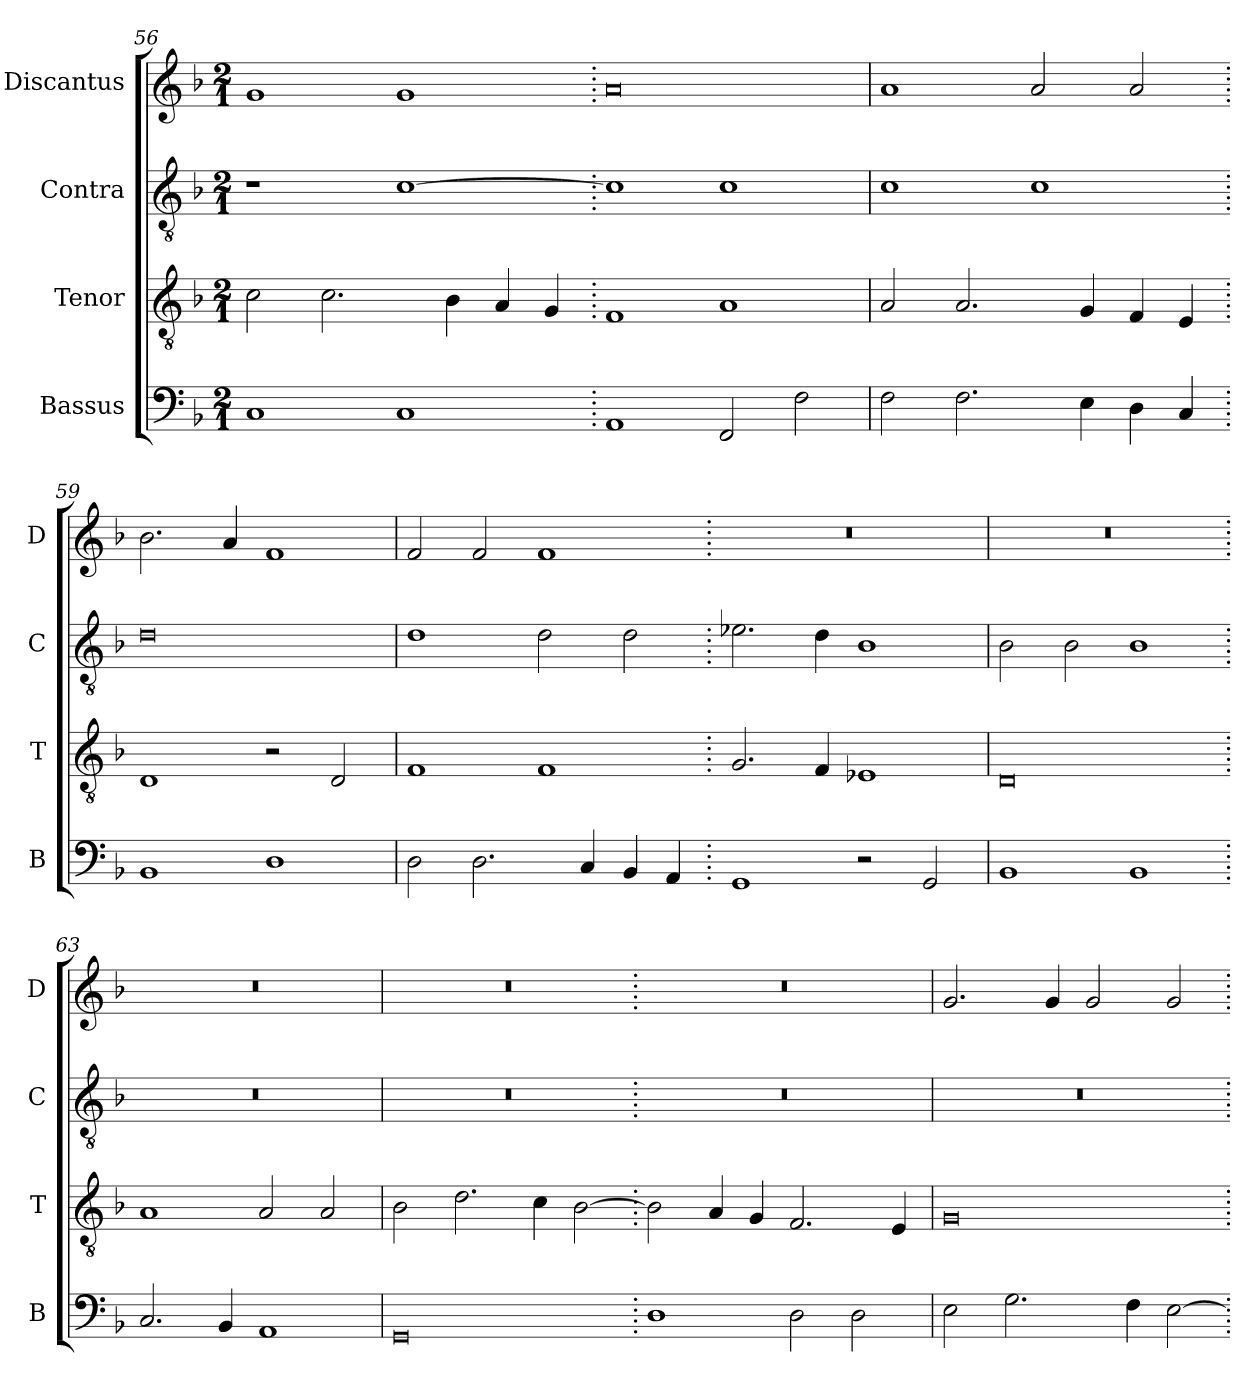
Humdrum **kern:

**kern	**kern	**kern	**kern
*part4	*part3	*part2	*part1
*staff4	*staff3	*staff2	*staff1
*I"Bassus	*I"Tenor	*I"Contra	*I"Discantus
*I'B	*I'T	*I'C	*I'D
*clefF4	*clefGv2	*clefGv2	*clefG2
*k[b-]	*k[b-]	*k[b-]	*k[b-]
*M2/1	*M2/1	*M2/1	*M2/1
=56	=56	=56	=56
1C	2c\	1r	1g
.	2.c\	.	.
1C	.	[1c	1g
.	4B-\	.	.
.	4A/	.	.
.	4G/	.	.
=57.	=57.	=57.	=57.
1AA	1F	1c]	0a
2FF/	1A	1c	.
2F\	.	.	.
=58	=58	=58	=58
2F\	2A/	1c	1a
2.F\	2.A/	.	.
.	.	1c	2a/
4E\	4G/	.	.
4D\	4F/	.	2a/
4C/	4E/	.	.
=59.	=59.	=59.	=59.
1BB-	1D	0d	2.b-\
.	.	.	4a/
1D	2r	.	1f
.	2D/	.	.
=60	=60	=60	=60
2D\	1F	1d	2f/
2.D\	.	.	2f/
.	1F	2d\	1f
4C/	.	.	.
4BB-/	.	2d\	.
4AA/	.	.	.
=61.	=61.	=61.	=61.
1GG	2.G/	2.e-X\	0r
.	4F/	4d\	.
2r	1E-X	1B-	.
2GG/	.	.	.
=62	=62	=62	=62
1BB-	0D	2B-\	0r
.	.	2B-\	.
1BB-	.	1B-	.
=63.	=63.	=63.	=63.
2.C/	1A	0r	0r
4BB-/	.	.	.
1AA	2A/	.	.
.	2A/	.	.
=64	=64	=64	=64
0GG	2B-\	0r	0r
.	2.d\	.	.
.	4c\	.	.
.	[2B-\	.	.
=65.	=65.	=65.	=65.
1D	2B-\]	0r	0r
.	4A/	.	.
.	4G/	.	.
2D\	2.F/	.	.
2D\	.	.	.
.	4E/	.	.
=66	=66	=66	=66
2E\	0G	0r	2.g/
2.G\	.	.	.
.	.	.	4g/
.	.	.	2g/
4F\	.	.	.
[2E\	.	.	2g/
=.	=.	=.	=.
*-	*-	*-	*-
